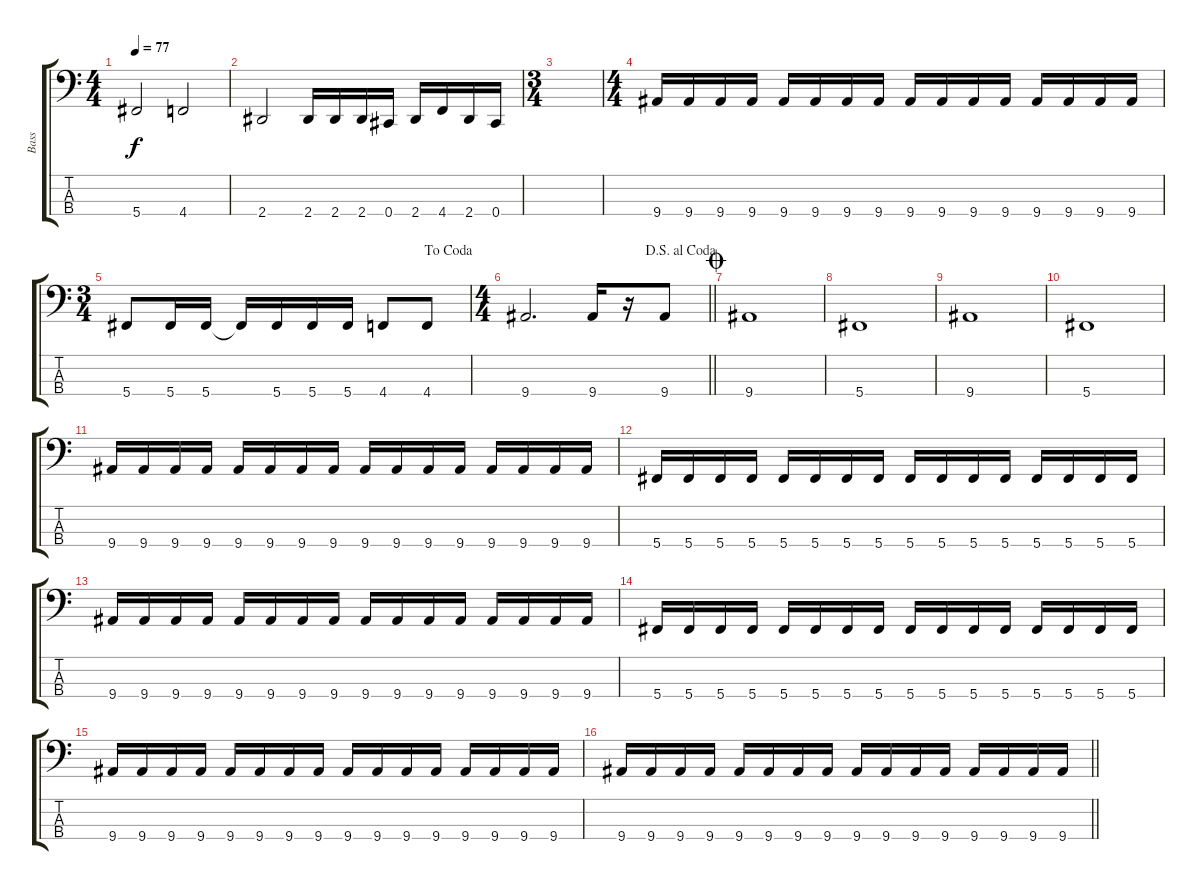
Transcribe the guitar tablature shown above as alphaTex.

\track ("Bass" "Bass") {instrument electricbasspick}
\staff {score tabs}
\tuning (Gb2 Db2 Ab1 Db1) {hide}
\ts (4 4)
\tempo 77
\clef f4
\ks c
5.4.2{dy f} 4.4.2 |
2.4.2 2.4.16 2.4.16 2.4.16 0.4.16 2.4.16 4.4.16 2.4.16 0.4.16 |
\ts (3 4)
|
\ts (4 4)
9.4.16 9.4.16 9.4.16 9.4.16 9.4.16 9.4.16 9.4.16 9.4.16 9.4.16 9.4.16 9.4.16 9.4.16 9.4.16 9.4.16 9.4.16 9.4.16 |
\ts (3 4)
\jump dacoda
5.4.8 5.4.16 5.4.16 5.4{t}.16 5.4.16 5.4.16 5.4.16 4.4.8 4.4.8 |
\ts (4 4)
\jump dalsegnoalcoda
\barLineRight lightlight
9.4.2{d} 9.4.16 r.16 9.4.8 |
\jump coda
9.4.1 |
5.4.1 |
9.4.1 |
5.4.1 |
9.4.16 9.4.16 9.4.16 9.4.16 9.4.16 9.4.16 9.4.16 9.4.16 9.4.16 9.4.16 9.4.16 9.4.16 9.4.16 9.4.16 9.4.16 9.4.16 |
5.4.16 5.4.16 5.4.16 5.4.16 5.4.16 5.4.16 5.4.16 5.4.16 5.4.16 5.4.16 5.4.16 5.4.16 5.4.16 5.4.16 5.4.16 5.4.16 |
9.4.16 9.4.16 9.4.16 9.4.16 9.4.16 9.4.16 9.4.16 9.4.16 9.4.16 9.4.16 9.4.16 9.4.16 9.4.16 9.4.16 9.4.16 9.4.16 |
5.4.16 5.4.16 5.4.16 5.4.16 5.4.16 5.4.16 5.4.16 5.4.16 5.4.16 5.4.16 5.4.16 5.4.16 5.4.16 5.4.16 5.4.16 5.4.16 |
9.4.16 9.4.16 9.4.16 9.4.16 9.4.16 9.4.16 9.4.16 9.4.16 9.4.16 9.4.16 9.4.16 9.4.16 9.4.16 9.4.16 9.4.16 9.4.16 |
\barLineRight lightlight
9.4.16 9.4.16 9.4.16 9.4.16 9.4.16 9.4.16 9.4.16 9.4.16 9.4.16 9.4.16 9.4.16 9.4.16 9.4.16 9.4.16 9.4.16 9.4.16
